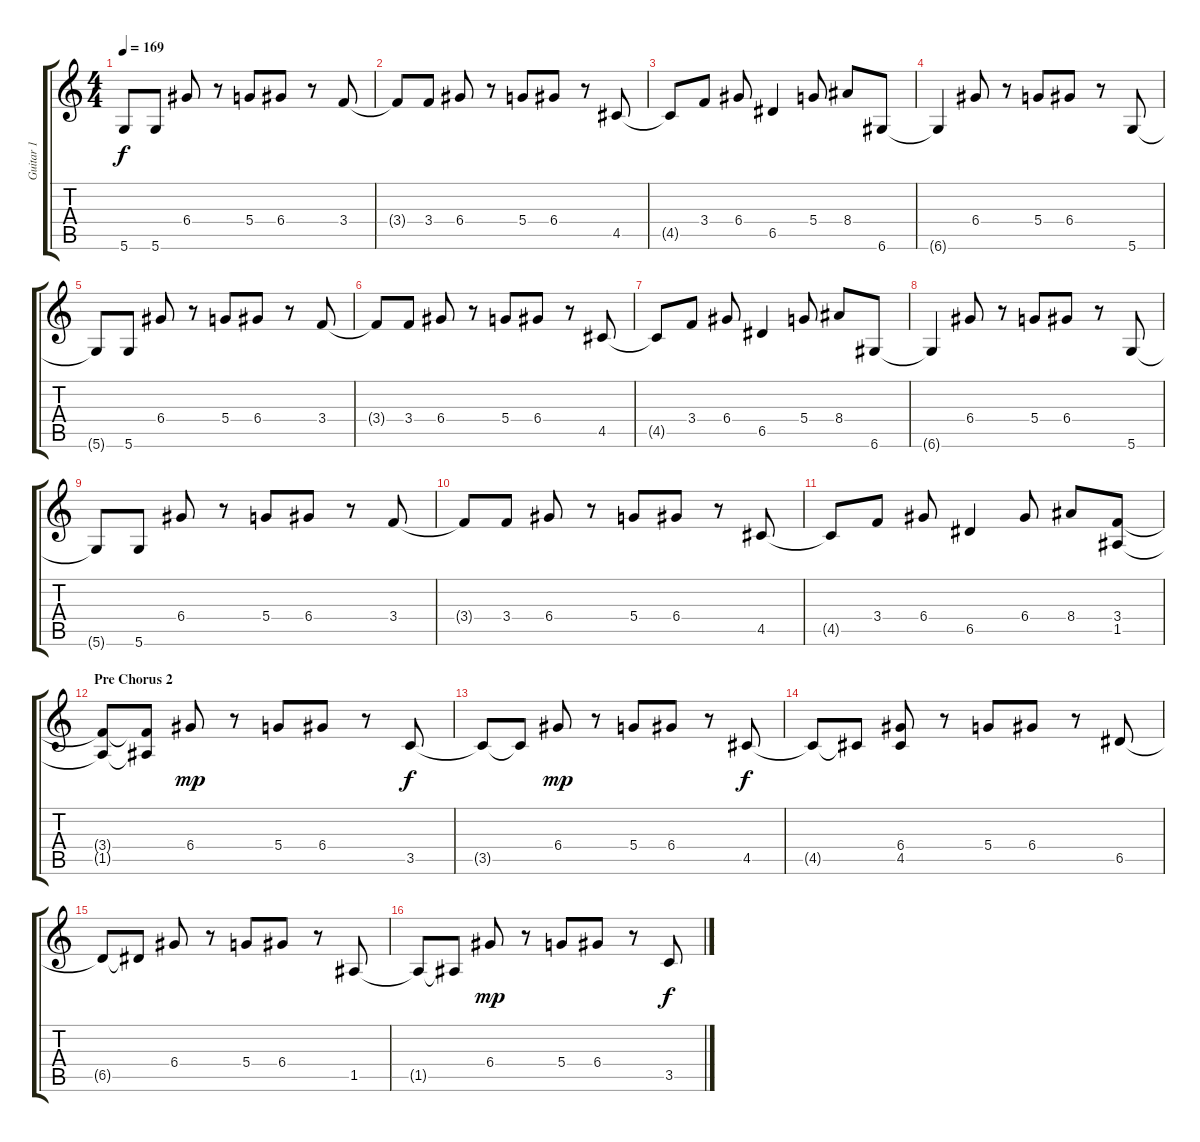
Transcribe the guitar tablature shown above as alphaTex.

\track ("Guitar 1" "Guitar 1") {instrument distortionguitar}
\staff {score tabs}
\tuning (E4 B3 G3 D3 A2 D2) {hide}
\ts (4 4)
\tempo 169
\clef g2
\ks c
5.6{t}.8{dy f} 5.6.8 6.4.8 r.8 5.4.8 6.4.8 r.8 3.4.8 |
3.4{t}.8 3.4.8 6.4.8 r.8 5.4.8 6.4.8 r.8 4.5.8 |
4.5{t}.8 3.4.8 6.4.8 6.5.4 5.4.8 8.4.8 6.6.8 |
6.6{t}.4 6.4.8 r.8 5.4.8 6.4.8 r.8 5.6.8 |
5.6{t}.8 5.6.8 6.4.8 r.8 5.4.8 6.4.8 r.8 3.4.8 |
3.4{t}.8 3.4.8 6.4.8 r.8 5.4.8 6.4.8 r.8 4.5.8 |
4.5{t}.8 3.4.8 6.4.8 6.5.4 5.4.8 8.4.8 6.6.8 |
6.6{t}.4 6.4.8 r.8 5.4.8 6.4.8 r.8 5.6.8 |
5.6{t}.8 5.6.8 6.4.8 r.8 5.4.8 6.4.8 r.8 3.4.8 |
3.4{t}.8 3.4.8 6.4.8 r.8 5.4.8 6.4.8 r.8 4.5.8 |
4.5{t}.8 3.4.8 6.4.8 6.5.4 6.4.8 8.4.8 (3.4 1.5).8 |
\section ("" "Pre Chorus 2")
(3.4{t} 1.5{t}).8 (3.4{t} 1.5{t}).8 6.4.8{dy mp} r.8 5.4.8 6.4.8 r.8 3.5.8{dy f} |
3.5{t}.8 3.5{t}.8 6.4.8{dy mp} r.8 5.4.8 6.4.8 r.8 4.5.8{dy f} |
4.5{t}.8 4.5{t}.8 (6.4 4.5).8 r.8 5.4.8 6.4.8 r.8 6.5.8 |
6.5{t}.8 6.5{t}.8 6.4.8 r.8 5.4.8 6.4.8 r.8 1.5.8 |
1.5{t}.8 1.5{t}.8 6.4.8{dy mp} r.8 5.4.8 6.4.8 r.8 3.5.8{dy f}
